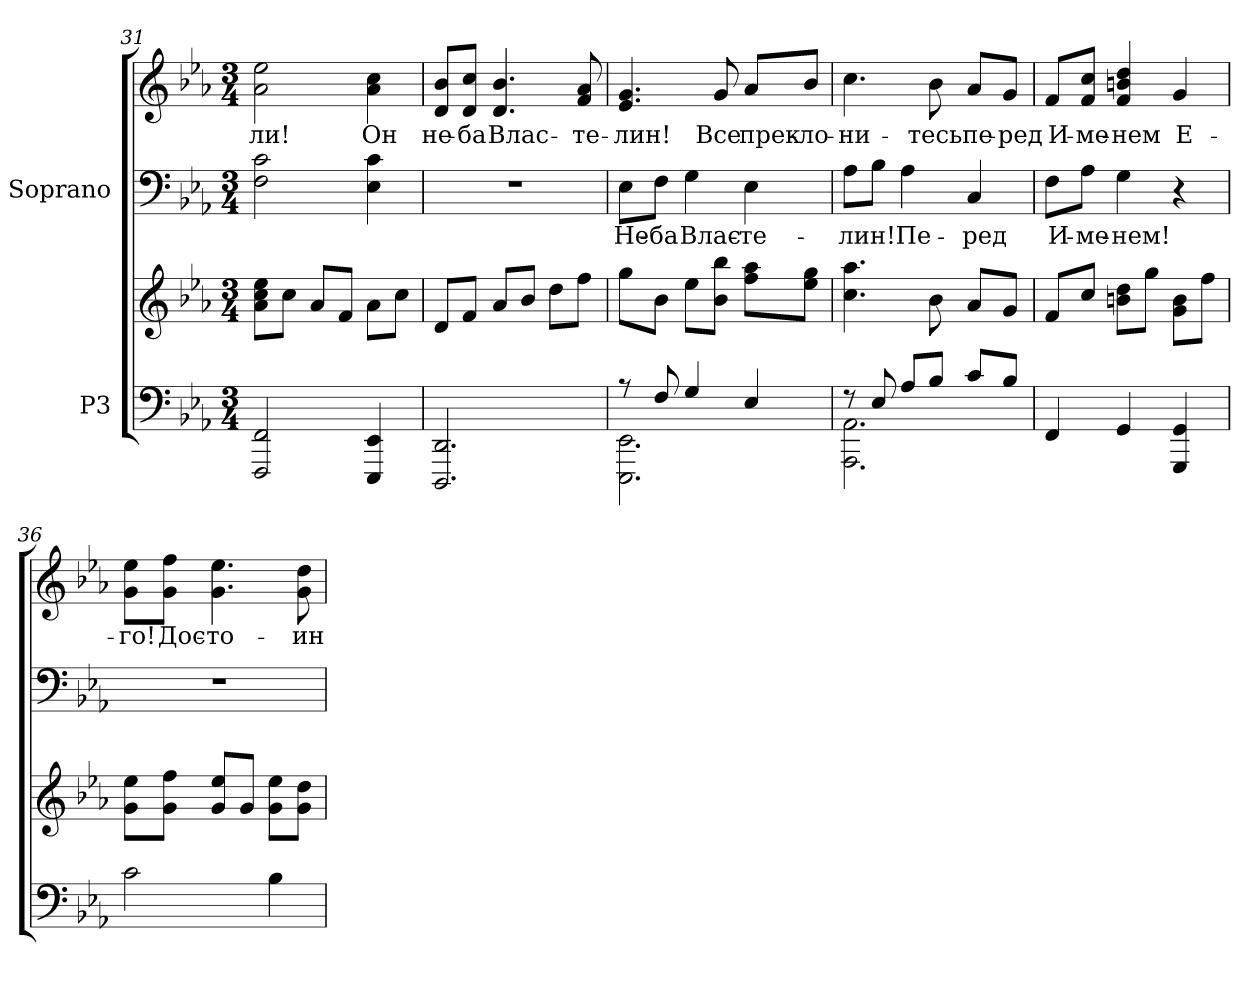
**kern	**kern	**kern	**text	**kern	**text
*part2	*part2	*part1	*part1	*part1	*part1
*staff4	*staff3	*staff2	*staff2	*staff1	*staff1
*I"P3	*	*I"Soprano	*	*	*
*clefF4	*clefG2	*clefF4	*	*clefG2	*
*k[b-e-a-]	*k[b-e-a-]	*k[b-e-a-]	*	*k[b-e-a-]	*
*c:	*c:	*c:	*	*c:	*
*M3/4	*M3/4	*M3/4	*	*M3/4	*
=31	=31	=31	=31	=31	=31
!	!	!	!	!	!LO:LY:b:color=#000000
2FFFi/ 2FFi	8a-i\ 8cci 8ee-iL	2Fi\ 2ci	.	2a-i\ 2ee-i	-ли!
.	8cci\J	.	.	.	.
.	8a-i/L	.	.	.	.
.	8fi/J	.	.	.	.
!	!	!	!	!	!LO:LY:b:color=#000000
4EEE-i/ 4EE-i	8a-i\L	4E-i\ 4ci	.	4a-i\ 4cci	Он
.	8cci\J	.	.	.	.
=32	=32	=32	=32	=32	=32
!	!	!LO:N:vis=1	!	!	!
!	!	!	!	!	!LO:LY:b:color=#000000
2.DDDi/ 2.DDi	8di/L	2.r	.	8di/ 8b-iL	не-
!	!	!	!	!	!LO:LY:b:color=#000000
.	8fi/J	.	.	8di/ 8cciJ	-ба
!	!	!	!	!	!LO:LY:b:color=#000000
.	8a-i/L	.	.	4.di/ 4.b-i	Влас-
.	8b-i/J	.	.	.	.
.	8ddi\L	.	.	.	.
!	!	!	!	!	!LO:LY:b:color=#000000
.	8ffi\J	.	.	8fi/ 8a-i	-те-
=33	=33	=33	=33	=33	=33
*^	*	*	*	*	*
!	!	!	!	!LO:LY:a:color=#000000	!	!
!	!	!	!	!	!	!LO:LY:b:color=#000000
8r	2.EEE-i\ 2.EE-i	8ggi\L	8E-i\L	Не-	4.e-i/ 4.gi	-лин!
!	!	!	!	!LO:LY:a:color=#000000	!	!
8Fi/	.	8b-i\J	8Fi\J	-ба	.	.
!	!	!	!	!LO:LY:a:color=#000000	!	!
4Gi/	.	8ee-i\L	4Gi\	Влас-	.	.
!	!	!	!	!	!	!LO:LY:b:color=#000000
.	.	8b-i\ 8bb-iJ	.	.	8gi/	Все
!	!	!	!	!LO:LY:a:color=#000000	!	!
!	!	!	!	!	!	!LO:LY:b:color=#000000
4E-i/	.	8ffi\ 8aa-iL	4E-i\	-те-	8a-i/L	прек-
!	!	!	!	!	!	!LO:LY:b:color=#000000
.	.	8ee-i\ 8ggiJ	.	.	8b-i/J	-ло-
!!LO:LB:g=z
=34	=34	=34	=34	=34	=34	=34
!	!	!	!	!LO:LY:a:color=#000000	!	!
!	!	!	!	!	!	!LO:LY:b:color=#000000
8r	2.AAA-i\ 2.AA-i	4.cci\ 4.aa-i	8A-i\L	-лин!	4.cci\	-ни-
8E-i/	.	.	8B-i\J	.	.	.
!	!	!	!	!LO:LY:a:color=#000000	!	!
8A-i/L	.	.	4A-i\	Пе-	.	.
!	!	!	!	!	!	!LO:LY:b:color=#000000
8B-i/J	.	8b-i\	.	.	8b-i\	-тесь
!	!	!	!	!LO:LY:a:color=#000000	!	!
!	!	!	!	!	!	!LO:LY:b:color=#000000
8ci/L	.	8a-i/L	4Ci/	-ред	8a-i/L	пе-
!	!	!	!	!	!	!LO:LY:b:color=#000000
8B-i/J	.	8gi/J	.	.	8gi/J	-ред
*v	*v	*	*	*	*	*
=35	=35	=35	=35	=35	=35
!	!	!	!LO:LY:a:color=#000000	!	!
!	!	!	!	!	!LO:LY:b:color=#000000
4FFi/	8fi/L	8Fi\L	И-	8fi/L	И-
!	!	!	!LO:LY:a:color=#000000	!	!
!	!	!	!	!	!LO:LY:b:color=#000000
.	8cci/J	8A-i\J	-ме-	8fi/ 8cciJ	-ме-
!	!	!	!LO:LY:a:color=#000000	!	!
!	!	!	!	!	!LO:LY:b:color=#000000
4GGi/	8bni\ 8ddiL	4Gi\	-нем!	4fi/ 4bni 4ddi	-нем
.	8ggi\J	.	.	.	.
!	!	!	!	!	!LO:LY:b:color=#000000
4GGGi/ 4GGi	8gi\ 8biL	4r	.	4gi/	Е-
.	8ffi\J	.	.	.	.
=36	=36	=36	=36	=36	=36
!	!	!LO:N:vis=1	!	!	!
!	!	!	!	!	!LO:LY:b:color=#000000
2ci\	8gi\ 8ee-iL	2.r	.	8gi\ 8ee-iL	-го!
!	!	!	!	!	!LO:LY:b:color=#000000
.	8gi\ 8ffiJ	.	.	8gi\ 8ffiJ	Дос-
!	!	!	!	!	!LO:LY:b:color=#000000
.	8gi/ 8ee-iL	.	.	4.gi\ 4.ee-i	-то-
.	8gi/J	.	.	.	.
4B-i\	8gi\ 8ee-iL	.	.	.	.
!	!	!	!	!	!LO:LY:b:color=#000000
.	8gi\ 8ddiJ	.	.	8gi\ 8ddi	-ин
=	=	=	=	=	=
*-	*-	*-	*-	*-	*-
